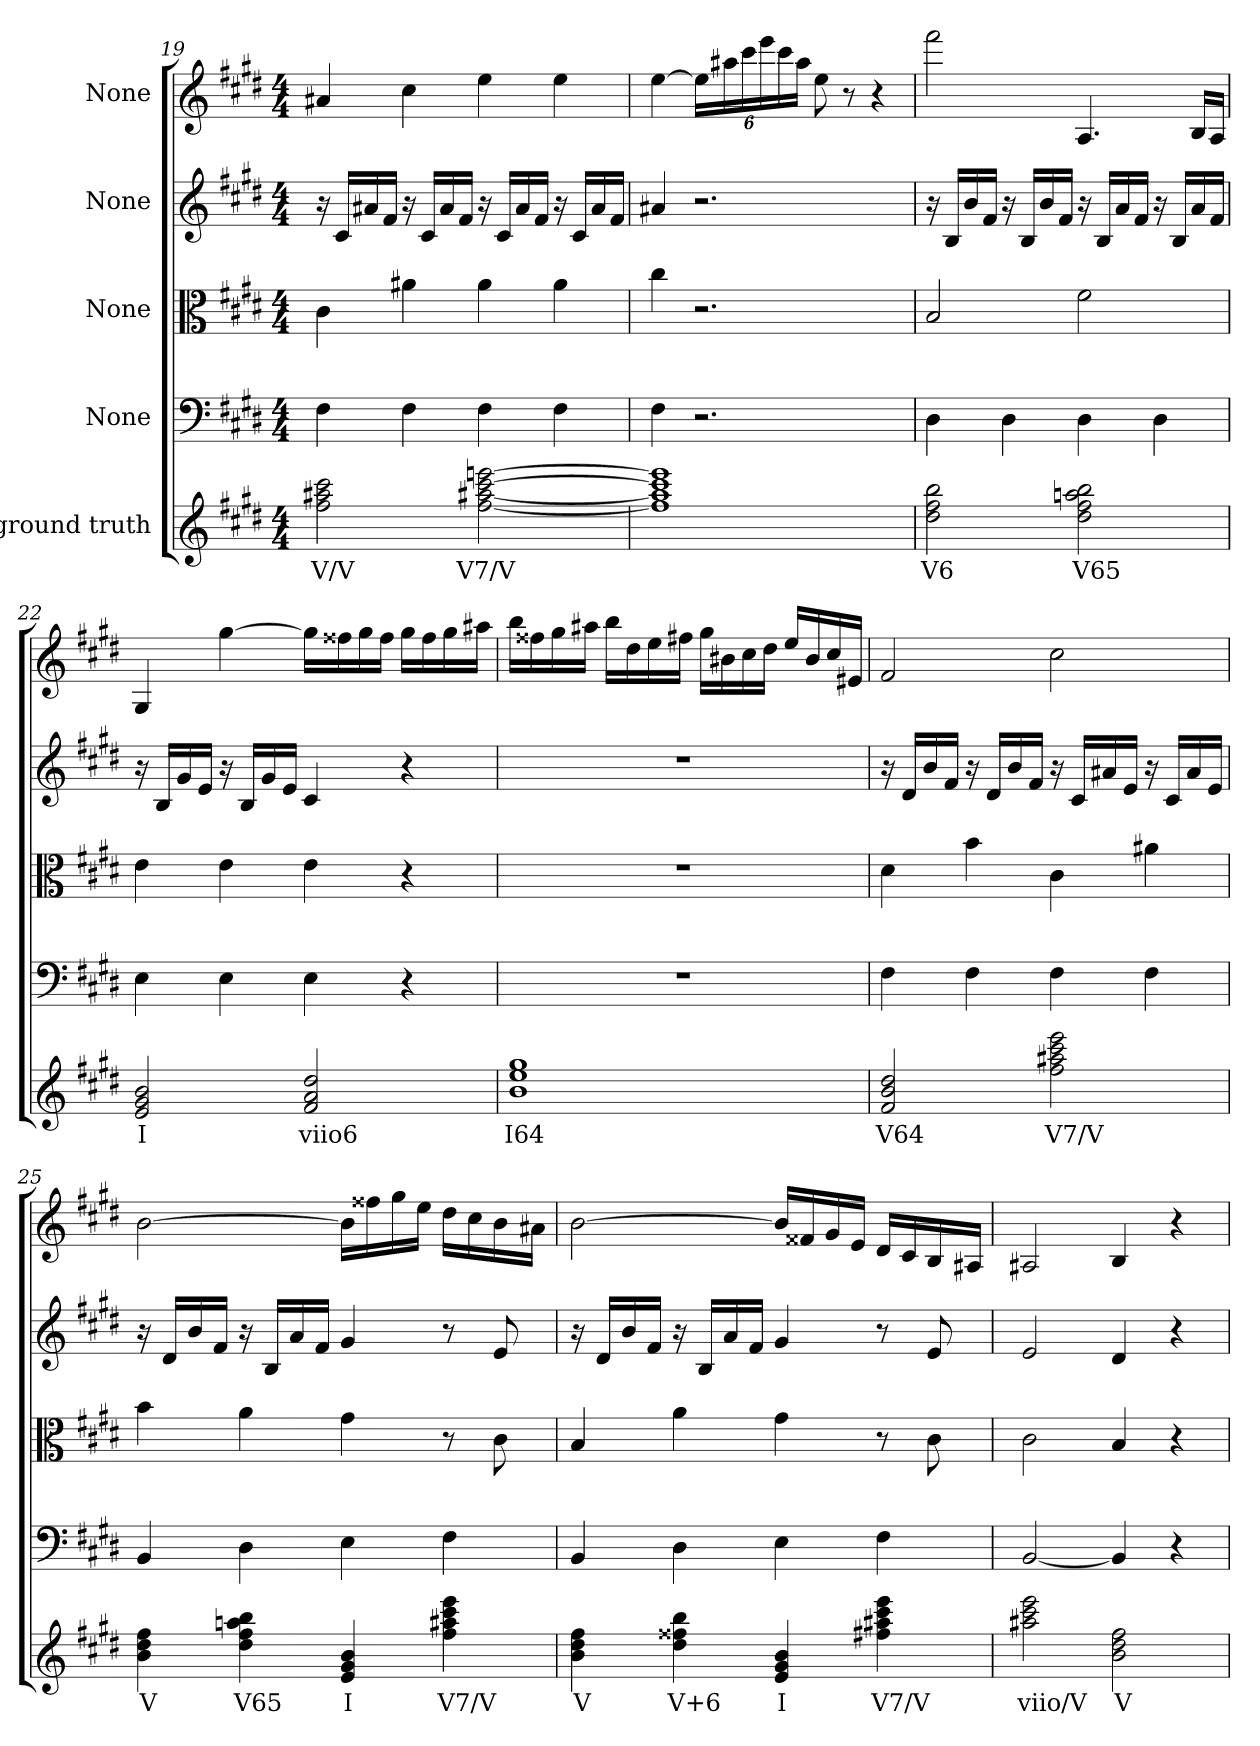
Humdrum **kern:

**kern	**text	**kern	**kern	**kern	**kern
*part5	*part5	*part4	*part3	*part2	*part1
*staff5	*staff5	*staff4	*staff3	*staff2	*staff1
*I"ground truth	*	*I"None	*I"None	*I"None	*I"None
!!LO:LB:g=z
*	*	*clefF4	*clefC3	*clefG2	*clefG2
*k[f#c#g#d#]	*	*k[f#c#g#d#]	*k[f#c#g#d#]	*k[f#c#g#d#]	*k[f#c#g#d#]
*M4/4	*	*M4/4	*M4/4	*M4/4	*M4/4
=19	=19	=19	=19	=19	=19
2ff# 2aa#X 2ccc#	V/V	4F#\	4c#\	16r	4a#X/
.	.	.	.	16c#/LL	.
.	.	.	.	16a#X/	.
.	.	.	.	16f#/JJ	.
.	.	4F#\	4a#X\	16r	4cc#\
.	.	.	.	16c#/LL	.
.	.	.	.	16a#/	.
.	.	.	.	16f#/JJ	.
[2ff# [2aa#X [2ccc# [2eeen	V7/V	4F#\	4a#\	16r	4ee\
.	.	.	.	16c#/LL	.
.	.	.	.	16a#/	.
.	.	.	.	16f#/JJ	.
.	.	4F#\	4a#\	16r	4ee\
.	.	.	.	16c#/LL	.
.	.	.	.	16a#/	.
.	.	.	.	16f#/JJ	.
=20	=20	=20	=20	=20	=20
1ff#] 1aa#] 1ccc#] 1eee]	.	4F#\	4cc#\	4a#X/	[4ee\
*	*	*	*	*	*Xbrackettup
.	.	2.r	2.r	2.r	24ee\LL]
.	.	.	.	.	24aa#X\
.	.	.	.	.	24ccc#\
.	.	.	.	.	24eee\
.	.	.	.	.	24ccc#\
.	.	.	.	.	24aa#\JJ
.	.	.	.	.	8ee\
.	.	.	.	.	8r
.	.	.	.	.	4r
!!LO:LB:g=z
=21	=21	=21	=21	=21	=21
2dd# 2ff# 2bb	V6	4D#\	2B/	16r	2fff#\
.	.	.	.	16B/LL	.
.	.	.	.	16b/	.
.	.	.	.	16f#/JJ	.
.	.	4D#\	.	16r	.
.	.	.	.	16B/LL	.
.	.	.	.	16b/	.
.	.	.	.	16f#/JJ	.
2dd# 2ff# 2aan 2bb	V65	4D#\	2f#\	16r	4.A/
.	.	.	.	16B/LL	.
.	.	.	.	16a/	.
.	.	.	.	16f#/JJ	.
.	.	4D#\	.	16r	.
.	.	.	.	16B/LL	.
.	.	.	.	16a/	16B/LL
.	.	.	.	16f#/JJ	16A/JJ
=22	=22	=22	=22	=22	=22
2e 2g# 2b	I	4E\	4e\	16r	4G#/
.	.	.	.	16B/LL	.
.	.	.	.	16g#/	.
.	.	.	.	16e/JJ	.
.	.	4E\	4e\	16r	[4gg#\
.	.	.	.	16B/LL	.
.	.	.	.	16g#/	.
.	.	.	.	16e/JJ	.
2f# 2a 2dd#	viio6	4E\	4e\	4c#/	16gg#\LL]
.	.	.	.	.	16ff##X\
.	.	.	.	.	16gg#\
.	.	.	.	.	16ff##\JJ
.	.	4r	4r	4r	16gg#\LL
.	.	.	.	.	16ff##\
.	.	.	.	.	16gg#\
.	.	.	.	.	16aa#X\JJ
!!LO:PB:g=z
=23	=23	=23	=23	=23	=23
1b 1ee 1gg#	I64	1r	1r	1r	16bb\LL
.	.	.	.	.	16ff##X\
.	.	.	.	.	16gg#\
.	.	.	.	.	16aa#X\JJ
.	.	.	.	.	16bb\LL
.	.	.	.	.	16dd#\
.	.	.	.	.	16ee\
.	.	.	.	.	16ff#X\JJ
.	.	.	.	.	16gg#\LL
.	.	.	.	.	16b#X\
.	.	.	.	.	16cc#\
.	.	.	.	.	16dd#\JJ
.	.	.	.	.	16ee/LL
.	.	.	.	.	16b#/
.	.	.	.	.	16cc#/
.	.	.	.	.	16e#X/JJ
=24	=24	=24	=24	=24	=24
2f# 2b 2dd#	V64	4F#\	4d#\	16r	2f#/
.	.	.	.	16d#/LL	.
.	.	.	.	16b/	.
.	.	.	.	16f#/JJ	.
.	.	4F#\	4b\	16r	.
.	.	.	.	16d#/LL	.
.	.	.	.	16b/	.
.	.	.	.	16f#/JJ	.
2ff# 2aa#X 2ccc# 2eee	V7/V	4F#\	4c#\	16r	2cc#\
.	.	.	.	16c#/LL	.
.	.	.	.	16a#X/	.
.	.	.	.	16e/JJ	.
.	.	4F#\	4a#X\	16r	.
.	.	.	.	16c#/LL	.
.	.	.	.	16a#/	.
.	.	.	.	16e/JJ	.
!!LO:LB:g=z
=25	=25	=25	=25	=25	=25
4b 4dd# 4ff#	V	4BB/	4b\	16r	[2b\
.	.	.	.	16d#/LL	.
.	.	.	.	16b/	.
.	.	.	.	16f#/JJ	.
4dd# 4ff# 4aan 4bb	V65	4D#\	4a\	16r	.
.	.	.	.	16B/LL	.
.	.	.	.	16a/	.
.	.	.	.	16f#/JJ	.
4e 4g# 4b	I	4E\	4g#\	4g#/	16b\LL]
.	.	.	.	.	16ff##X\
.	.	.	.	.	16gg#\
.	.	.	.	.	16ee\JJ
4ff# 4aa#X 4ccc# 4eee	V7/V	4F#\	8r	8r	16dd#\LL
.	.	.	.	.	16cc#\
.	.	.	8c#\	8e/	16b\
.	.	.	.	.	16a#X\JJ
=26	=26	=26	=26	=26	=26
4b 4dd# 4ff#	V	4BB/	4B/	16r	[2b\
.	.	.	.	16d#/LL	.
.	.	.	.	16b/	.
.	.	.	.	16f#/JJ	.
4dd# 4ff##X 4bb	V+6	4D#\	4a\	16r	.
.	.	.	.	16B/LL	.
.	.	.	.	16a/	.
.	.	.	.	16f#/JJ	.
4e 4g# 4b	I	4E\	4g#\	4g#/	16b/LL]
.	.	.	.	.	16f##X/
.	.	.	.	.	16g#/
.	.	.	.	.	16e/JJ
4ff#X 4aa#X 4ccc# 4eee	V7/V	4F#\	8r	8r	16d#/LL
.	.	.	.	.	16c#/
.	.	.	8c#\	8e/	16B/
.	.	.	.	.	16A#X/JJ
=27	=27	=27	=27	=27	=27
2aa#X 2ccc# 2eee	viio/V	[2BB/	2c#\	2e/	2A#X/
2b 2dd# 2ff#	V	4BB/]	4B/	4d#/	4B/
.	.	4r	4r	4r	4r
=	=	=	=	=	=
*-	*-	*-	*-	*-	*-
